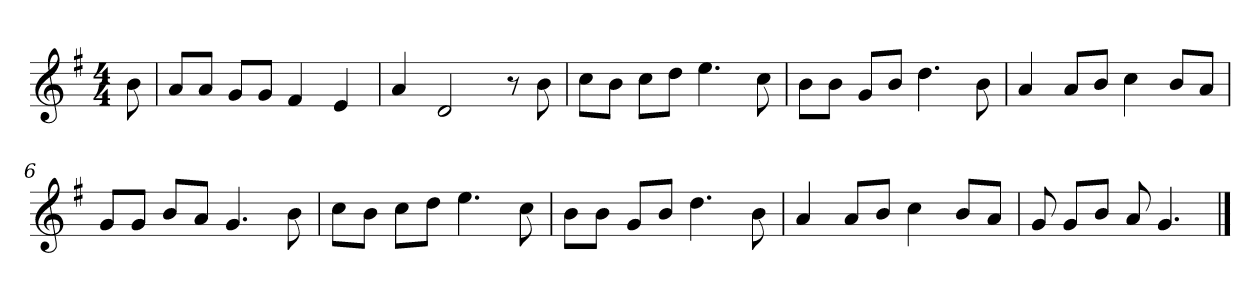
**kern
*part1
*staff1
*k[f#]
*M4/4
*MM120
=
8b
=1
8aL
8aJ
8gL
8gJ
4f#
4e
=2
4a
2d
8r
8b
=3
8ccL
8bJ
8ccL
8ddJ
4.ee
8cc
=4
8bL
8bJ
8gL
8bJ
4.dd
8b
=5
4a
8aL
8bJ
4cc
8bL
8aJ
=6
8gL
8gJ
8bL
8aJ
4.g
8b
=7
8ccL
8bJ
8ccL
8ddJ
4.ee
8cc
=8
8bL
8bJ
8gL
8bJ
4.dd
8b
=9
4a
8aL
8bJ
4cc
8bL
8aJ
=10
8g
8gL
8bJ
8a
4.g
==
*-
